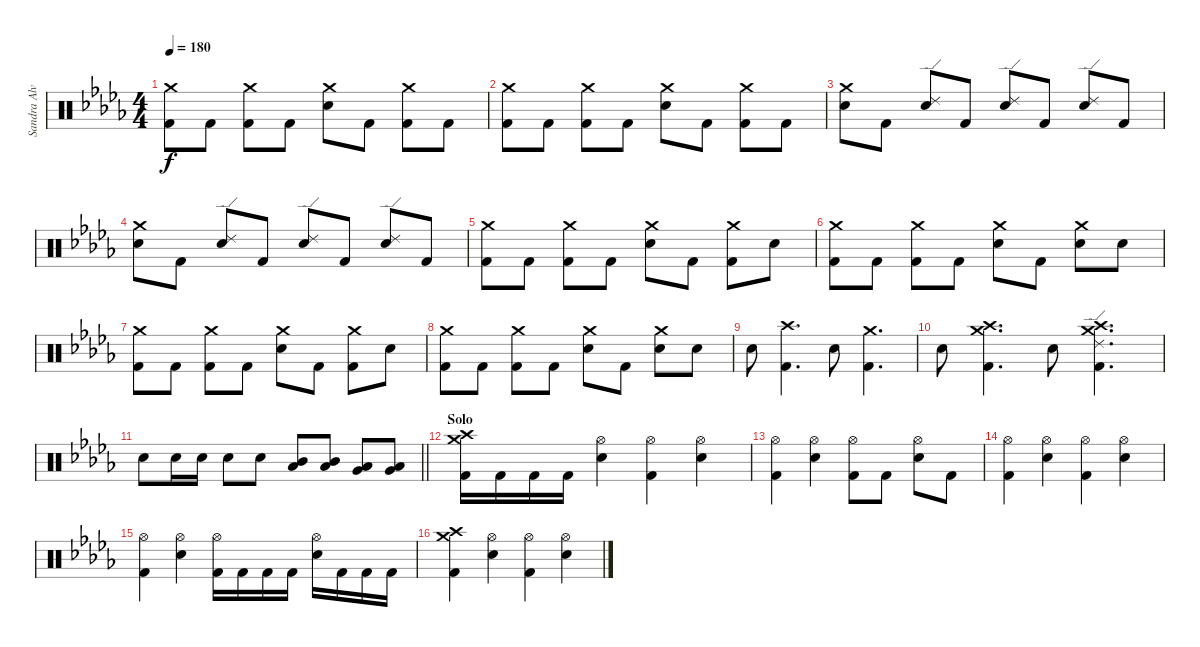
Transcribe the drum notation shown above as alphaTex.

\track ("Sandra Alvarenga" "Sandra Alv") {instrument percussion}
\staff {score}
\articulation defaults
\ts (4 4)
\tempo 180
\clef neutral
\ks db
("Crash medium (hit)" "Kick (hit) 2").8{dy f} "Kick (hit) 2".8 ("Crash medium (hit)" "Kick (hit) 2").8 "Kick (hit) 2".8 ("Crash medium (hit)" "Electric Snare (hit)").8 "Kick (hit) 2".8 ("Crash medium (hit)" "Kick (hit) 2").8 "Kick (hit) 2".8 |
("Crash medium (hit)" "Kick (hit) 2").8 "Kick (hit) 2".8 ("Crash medium (hit)" "Kick (hit) 2").8 "Kick (hit) 2".8 ("Crash medium (hit)" "Electric Snare (hit)").8 "Kick (hit) 2".8 ("Crash medium (hit)" "Kick (hit) 2").8 "Kick (hit) 2".8 |
("Crash medium (hit)" "Electric Snare (hit)").8 "Kick (hit) 2".8 ("Ride (edge) 2" "Electric Snare (hit)").8 "Kick (hit) 2".8 ("Ride (edge) 2" "Electric Snare (hit)").8 "Kick (hit) 2".8 ("Ride (edge) 2" "Electric Snare (hit)").8 "Kick (hit) 2".8 |
("Crash medium (hit)" "Electric Snare (hit)").8 "Kick (hit) 2".8 ("Ride (edge) 2" "Electric Snare (hit)").8 "Kick (hit) 2".8 ("Ride (edge) 2" "Electric Snare (hit)").8 "Kick (hit) 2".8 ("Ride (edge) 2" "Electric Snare (hit)").8 "Kick (hit) 2".8 |
("Crash medium (hit)" "Kick (hit) 2").8 "Kick (hit) 2".8 ("Crash medium (hit)" "Kick (hit) 2").8 "Kick (hit) 2".8 ("Crash medium (hit)" "Electric Snare (hit)").8 "Kick (hit) 2".8 ("Crash medium (hit)" "Kick (hit) 2").8 "Electric Snare (hit)".8 |
("Crash medium (hit)" "Kick (hit) 2").8 "Kick (hit) 2".8 ("Crash medium (hit)" "Kick (hit) 2").8 "Kick (hit) 2".8 ("Crash medium (hit)" "Electric Snare (hit)").8 "Kick (hit) 2".8 ("Crash medium (hit)" "Electric Snare (hit)").8 "Electric Snare (hit)".8 |
("Crash medium (hit)" "Kick (hit) 2").8 "Kick (hit) 2".8 ("Crash medium (hit)" "Kick (hit) 2").8 "Kick (hit) 2".8 ("Crash medium (hit)" "Electric Snare (hit)").8 "Kick (hit) 2".8 ("Crash medium (hit)" "Kick (hit) 2").8 "Electric Snare (hit)".8 |
("Crash medium (hit)" "Kick (hit) 2").8 "Kick (hit) 2".8 ("Crash medium (hit)" "Kick (hit) 2").8 "Kick (hit) 2".8 ("Crash medium (hit)" "Electric Snare (hit)").8 "Kick (hit) 2".8 ("Crash medium (hit)" "Electric Snare (hit)").8 "Electric Snare (hit)".8 |
"Electric Snare (hit)".8 ("Crash high (hit)" "Kick (hit) 2").4{d} "Electric Snare (hit)".8 ("Crash medium (hit)" "Kick (hit) 2").4{d} |
"Electric Snare (hit)".8 ("Crash medium (hit)" "Crash high (hit)" "Kick (hit) 2").4{d} "Electric Snare (hit)".8 ("Crash medium (hit)" "Crash high (hit)" "Ride (edge) 2" "Kick (hit) 2").4{d} |
\barLineRight lightlight "Electric Snare (hit)".8 "Electric Snare (hit)".16 "Electric Snare (hit)".16 "Electric Snare (hit)".8 "Electric Snare (hit)".8
("Mid Tom (hit)" "Low Tom (hit)").8 ("Mid Tom (hit)" "Low Tom (hit)").8 ("Very Low Tom (hit)" "Low Floor Tom (hit)").8 ("Very Low Tom (hit)" "Low Floor Tom (hit)").8 |
\section ("" "Solo")
("Crash medium (hit)" "Crash high (hit)" "Kick (hit) 2").16 "Kick (hit) 2".16 "Kick (hit) 2".16 "Kick (hit) 2".16 ("Hi-Hat (open)" "Electric Snare (hit)").4 ("Hi-Hat (open)" "Kick (hit) 2").4 ("Hi-Hat (open)" "Electric Snare (hit)").4 |
("Hi-Hat (open)" "Kick (hit) 2").4 ("Hi-Hat (open)" "Electric Snare (hit)").4 ("Hi-Hat (open)" "Kick (hit) 2").8 "Kick (hit) 2".8 ("Hi-Hat (open)" "Electric Snare (hit)").8 "Kick (hit) 2".8 |
("Hi-Hat (open)" "Kick (hit) 2").4 ("Hi-Hat (open)" "Electric Snare (hit)").4 ("Hi-Hat (open)" "Kick (hit) 2").4 ("Hi-Hat (open)" "Electric Snare (hit)").4 |
("Hi-Hat (open)" "Kick (hit) 2").4 ("Hi-Hat (open)" "Electric Snare (hit)").4 ("Hi-Hat (open)" "Kick (hit) 2").16 "Kick (hit) 2".16 "Kick (hit) 2".16 "Kick (hit) 2".16 ("Hi-Hat (open)" "Electric Snare (hit)").16 "Kick (hit) 2".16 "Kick (hit) 2".16 "Kick (hit) 2".16 |
("Crash medium (hit)" "Crash high (hit)" "Kick (hit) 2").4 ("Hi-Hat (open)" "Electric Snare (hit)").4 ("Hi-Hat (open)" "Kick (hit) 2").4 ("Hi-Hat (open)" "Electric Snare (hit)").4
